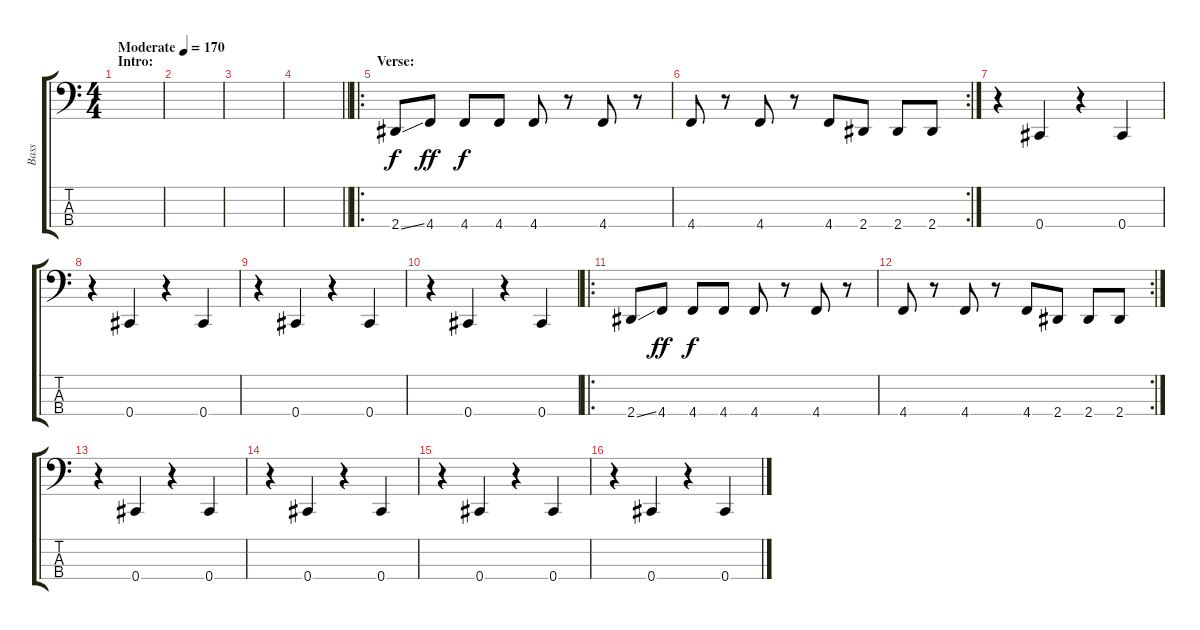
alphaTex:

\track ("Bass" "Bass") {instrument electricbasspick}
\staff {score tabs}
\tuning (E2 B1 Gb1 Db1) {hide}
\ts (4 4)
\section ("" "Intro:")
\tempo (170 "Moderate")
\clef f4
\ks c
|
|
|
\barLineRight lightlight
|
\ro
\section ("" "Verse:")
2.4{ss}.8 4.4.8{dy ff} 4.4.8{dy f} 4.4.8 4.4.8 r.8 4.4.8 r.8 |
\rc 2
4.4.8 r.8 4.4.8 r.8 4.4.8 2.4.8 2.4.8 2.4.8 |
r.4 0.4.4 r.4 0.4.4 |
r.4 0.4.4 r.4 0.4.4 |
r.4 0.4.4 r.4 0.4.4 |
r.4 0.4.4 r.4 0.4.4 |
\ro
2.4{ss}.8 4.4.8{dy ff} 4.4.8{dy f} 4.4.8 4.4.8 r.8 4.4.8 r.8 |
\rc 2
4.4.8 r.8 4.4.8 r.8 4.4.8 2.4.8 2.4.8 2.4.8 |
r.4 0.4.4 r.4 0.4.4 |
r.4 0.4.4 r.4 0.4.4 |
r.4 0.4.4 r.4 0.4.4 |
r.4 0.4.4 r.4 0.4.4
